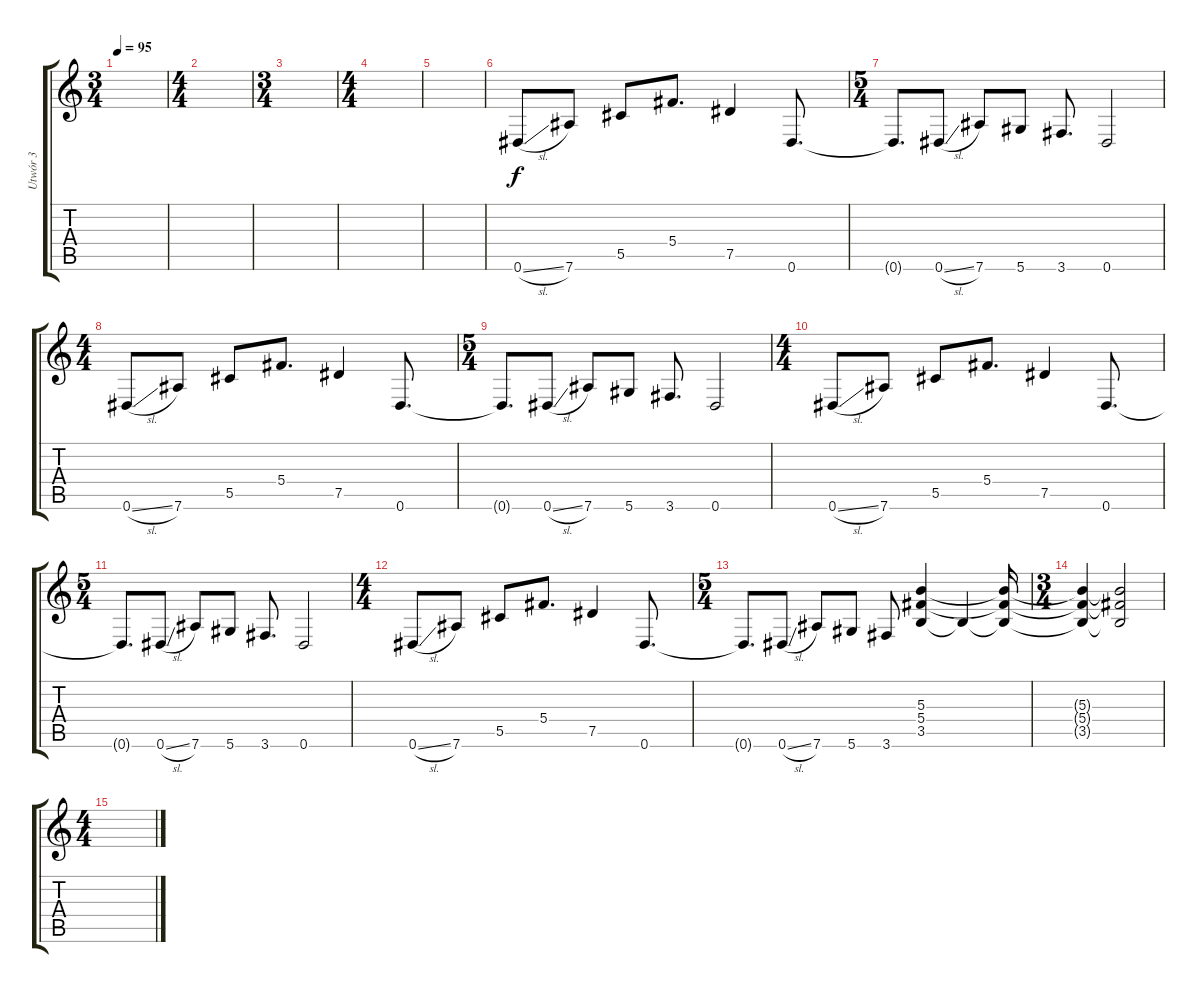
\track ("Utwór 3" "Utwór 3") {instrument acousticguitarsteel}
\staff {score tabs}
\tuning (Eb4 Bb3 Gb3 Db3 Ab2 Eb2) {hide}
\ts (3 4)
\tempo 95
\clef g2
\ks c
|
\ts (4 4)
|
\ts (3 4)
|
\ts (4 4)
|
|
0.6{sl}.8 7.6.8 5.5.8 5.4.8{d} 7.5.4 0.6.8{d} |
\ts (5 4)
0.6{t}.8{d} 0.6{sl}.8 7.6.8 5.6.8 3.6.8{d} 0.6.2 |
\ts (4 4)
0.6{sl}.8 7.6.8 5.5.8 5.4.8{d} 7.5.4 0.6.8{d} |
\ts (5 4)
0.6{t}.8{d} 0.6{sl}.8 7.6.8 5.6.8 3.6.8{d} 0.6.2 |
\ts (4 4)
0.6{sl}.8 7.6.8 5.5.8 5.4.8{d} 7.5.4 0.6.8{d} |
\ts (5 4)
0.6{t}.8{d} 0.6{sl}.8 7.6.8 5.6.8 3.6.8{d} 0.6.2 |
\ts (4 4)
0.6{sl}.8 7.6.8 5.5.8 5.4.8{d} 7.5.4 0.6.8{d} |
\ts (5 4)
0.6{t}.8{d} 0.6{sl}.8 7.6.8 5.6.8 3.6.8 (5.3 5.4 3.5).4 3.5{t}.4 (5.3{t} 5.4{t} 3.5{t}).16 |
\ts (3 4)
(5.3{t} 5.4{t} 3.5{t}).4 (5.3{t} 5.4{t} 3.5{t}).2 |
\ts (4 4)
